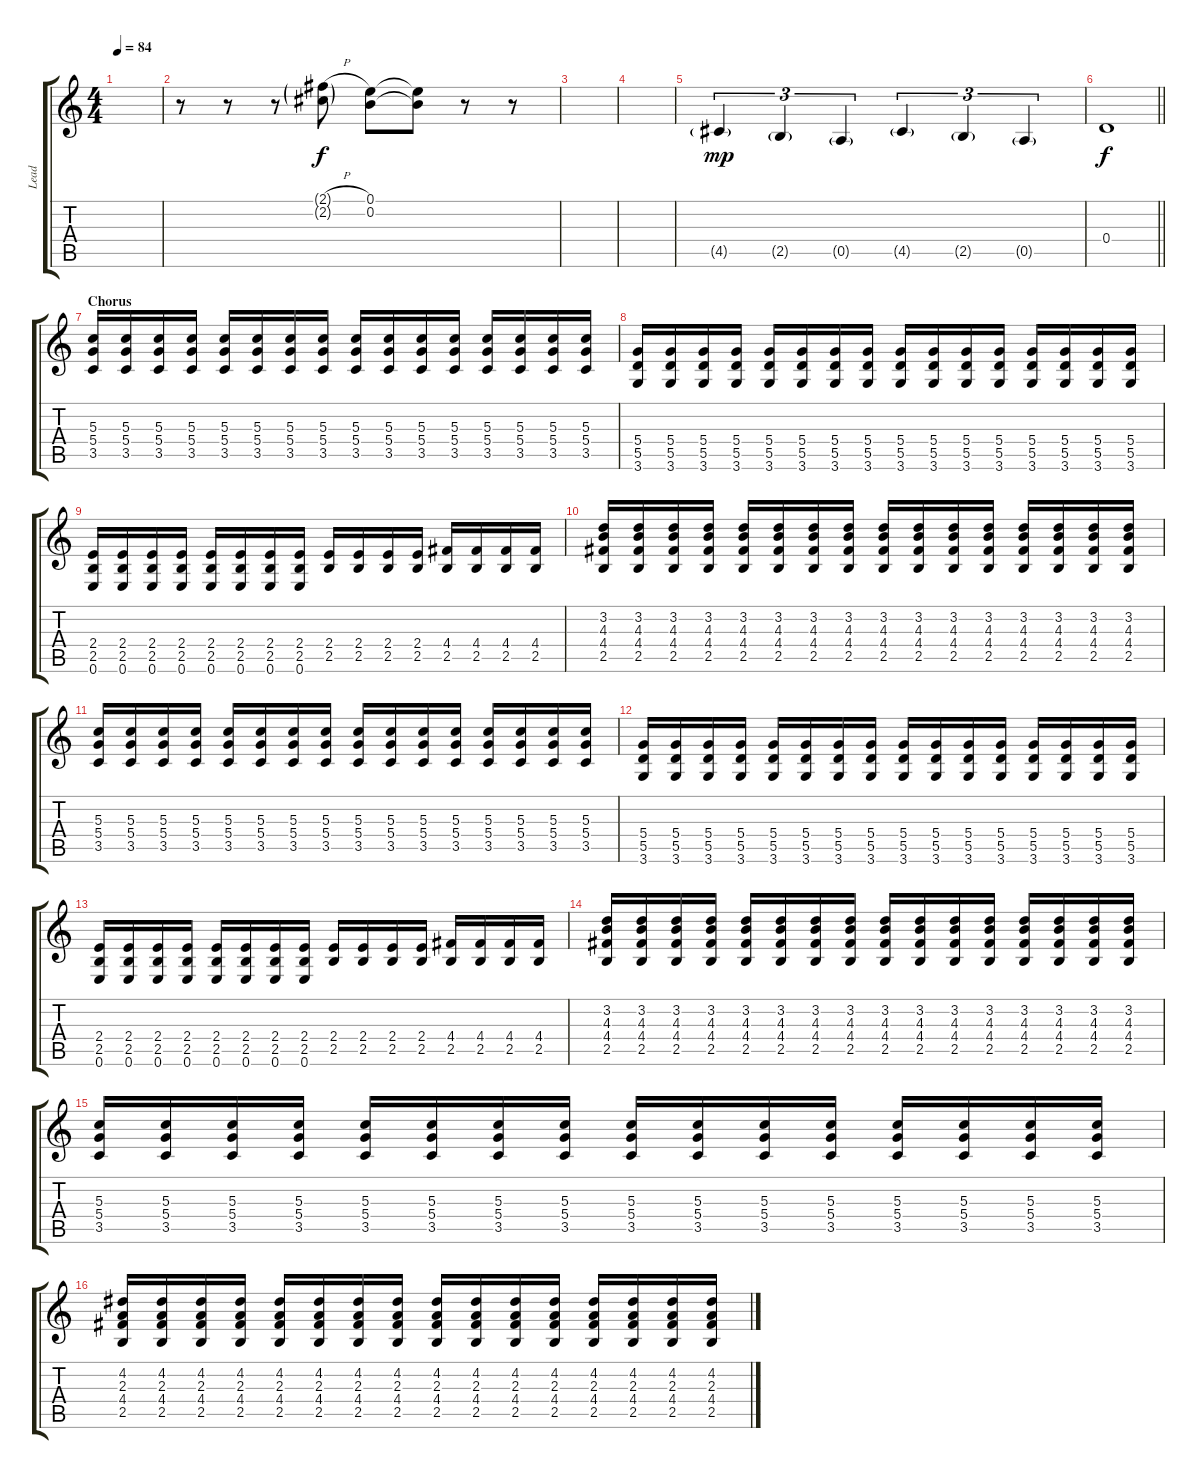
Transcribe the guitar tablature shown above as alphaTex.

\track ("Lead" "Lead") {instrument distortionguitar}
\staff {score tabs}
\tuning (E4 B3 G3 D3 A2 E2) {hide}
\ts (4 4)
\tempo 84
\clef g2
\ks c
|
r.8 r.8 r.8 (2.1{h g} 2.2{g}).8 (0.1 0.2).8{dy f} (0.1{t} 0.2{t}).8 r.8 r.8 |
|
|
4.5{g}.4{tu (3 2) dy mp} 2.5{g}.4{tu (3 2)} 0.5{g}.4{tu (3 2)} 4.5{g}.4{tu (3 2)} 2.5{g}.4{tu (3 2)} 0.5{g}.4{tu (3 2)} |
\barLineRight lightlight
0.4.1{dy f} |
\section ("" "Chorus")
(5.3 5.4 3.5).16{instrument overdrivenguitar} (5.3 5.4 3.5).16 (5.3 5.4 3.5).16 (5.3 5.4 3.5).16 (5.3 5.4 3.5).16 (5.3 5.4 3.5).16 (5.3 5.4 3.5).16 (5.3 5.4 3.5).16 (5.3 5.4 3.5).16 (5.3 5.4 3.5).16 (5.3 5.4 3.5).16 (5.3 5.4 3.5).16 (5.3 5.4 3.5).16 (5.3 5.4 3.5).16 (5.3 5.4 3.5).16 (5.3 5.4 3.5).16 |
(5.4 5.5 3.6).16 (5.4 5.5 3.6).16 (5.4 5.5 3.6).16 (5.4 5.5 3.6).16 (5.4 5.5 3.6).16 (5.4 5.5 3.6).16 (5.4 5.5 3.6).16 (5.4 5.5 3.6).16 (5.4 5.5 3.6).16 (5.4 5.5 3.6).16 (5.4 5.5 3.6).16 (5.4 5.5 3.6).16 (5.4 5.5 3.6).16 (5.4 5.5 3.6).16 (5.4 5.5 3.6).16 (5.4 5.5 3.6).16 |
(2.4 2.5 0.6).16 (2.4 2.5 0.6).16 (2.4 2.5 0.6).16 (2.4 2.5 0.6).16 (2.4 2.5 0.6).16 (2.4 2.5 0.6).16 (2.4 2.5 0.6).16 (2.4 2.5 0.6).16 (2.4 2.5).16 (2.4 2.5).16 (2.4 2.5).16 (2.4 2.5).16 (4.4 2.5).16 (4.4 2.5).16 (4.4 2.5).16 (4.4 2.5).16 |
(3.2 4.3 4.4 2.5).16 (3.2 4.3 4.4 2.5).16 (3.2 4.3 4.4 2.5).16 (3.2 4.3 4.4 2.5).16 (3.2 4.3 4.4 2.5).16 (3.2 4.3 4.4 2.5).16 (3.2 4.3 4.4 2.5).16 (3.2 4.3 4.4 2.5).16 (3.2 4.3 4.4 2.5).16 (3.2 4.3 4.4 2.5).16 (3.2 4.3 4.4 2.5).16 (3.2 4.3 4.4 2.5).16 (3.2 4.3 4.4 2.5).16 (3.2 4.3 4.4 2.5).16 (3.2 4.3 4.4 2.5).16 (3.2 4.3 4.4 2.5).16 |
(5.3 5.4 3.5).16 (5.3 5.4 3.5).16 (5.3 5.4 3.5).16 (5.3 5.4 3.5).16 (5.3 5.4 3.5).16 (5.3 5.4 3.5).16 (5.3 5.4 3.5).16 (5.3 5.4 3.5).16 (5.3 5.4 3.5).16 (5.3 5.4 3.5).16 (5.3 5.4 3.5).16 (5.3 5.4 3.5).16 (5.3 5.4 3.5).16 (5.3 5.4 3.5).16 (5.3 5.4 3.5).16 (5.3 5.4 3.5).16 |
(5.4 5.5 3.6).16 (5.4 5.5 3.6).16 (5.4 5.5 3.6).16 (5.4 5.5 3.6).16 (5.4 5.5 3.6).16 (5.4 5.5 3.6).16 (5.4 5.5 3.6).16 (5.4 5.5 3.6).16 (5.4 5.5 3.6).16 (5.4 5.5 3.6).16 (5.4 5.5 3.6).16 (5.4 5.5 3.6).16 (5.4 5.5 3.6).16 (5.4 5.5 3.6).16 (5.4 5.5 3.6).16 (5.4 5.5 3.6).16 |
(2.4 2.5 0.6).16 (2.4 2.5 0.6).16 (2.4 2.5 0.6).16 (2.4 2.5 0.6).16 (2.4 2.5 0.6).16 (2.4 2.5 0.6).16 (2.4 2.5 0.6).16 (2.4 2.5 0.6).16 (2.4 2.5).16 (2.4 2.5).16 (2.4 2.5).16 (2.4 2.5).16 (4.4 2.5).16 (4.4 2.5).16 (4.4 2.5).16 (4.4 2.5).16 |
(3.2 4.3 4.4 2.5).16 (3.2 4.3 4.4 2.5).16 (3.2 4.3 4.4 2.5).16 (3.2 4.3 4.4 2.5).16 (3.2 4.3 4.4 2.5).16 (3.2 4.3 4.4 2.5).16 (3.2 4.3 4.4 2.5).16 (3.2 4.3 4.4 2.5).16 (3.2 4.3 4.4 2.5).16 (3.2 4.3 4.4 2.5).16 (3.2 4.3 4.4 2.5).16 (3.2 4.3 4.4 2.5).16 (3.2 4.3 4.4 2.5).16 (3.2 4.3 4.4 2.5).16 (3.2 4.3 4.4 2.5).16 (3.2 4.3 4.4 2.5).16 |
(5.3 5.4 3.5).16 (5.3 5.4 3.5).16 (5.3 5.4 3.5).16 (5.3 5.4 3.5).16 (5.3 5.4 3.5).16 (5.3 5.4 3.5).16 (5.3 5.4 3.5).16 (5.3 5.4 3.5).16 (5.3 5.4 3.5).16 (5.3 5.4 3.5).16 (5.3 5.4 3.5).16 (5.3 5.4 3.5).16 (5.3 5.4 3.5).16 (5.3 5.4 3.5).16 (5.3 5.4 3.5).16 (5.3 5.4 3.5).16 |
(4.2 2.3 4.4 2.5).16 (4.2 2.3 4.4 2.5).16 (4.2 2.3 4.4 2.5).16 (4.2 2.3 4.4 2.5).16 (4.2 2.3 4.4 2.5).16 (4.2 2.3 4.4 2.5).16 (4.2 2.3 4.4 2.5).16 (4.2 2.3 4.4 2.5).16 (4.2 2.3 4.4 2.5).16 (4.2 2.3 4.4 2.5).16 (4.2 2.3 4.4 2.5).16 (4.2 2.3 4.4 2.5).16 (4.2 2.3 4.4 2.5).16 (4.2 2.3 4.4 2.5).16 (4.2 2.3 4.4 2.5).16 (4.2 2.3 4.4 2.5).16
